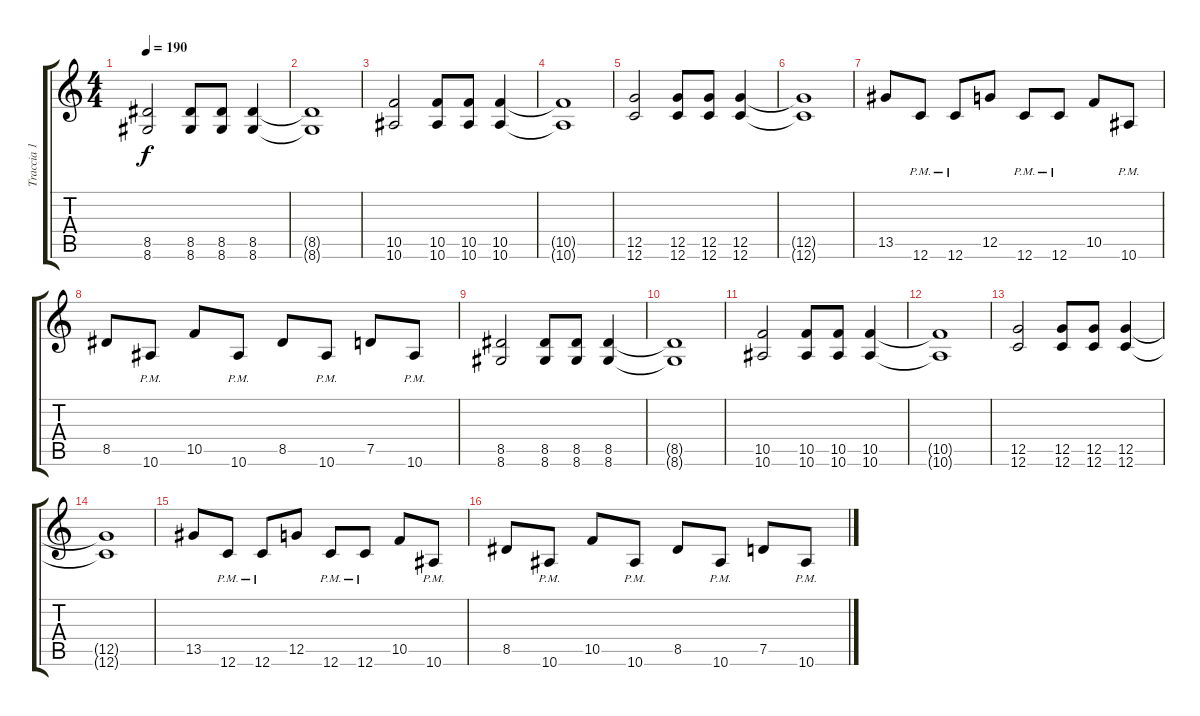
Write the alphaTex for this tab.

\track ("Traccia 1" "Traccia 1") {instrument distortionguitar}
\staff {score tabs}
\tuning (D4 A3 F3 C3 G2 C2) {hide}
\ts (4 4)
\tempo 190
\clef g2
\ks c
(8.5 8.6).2{dy f} (8.5 8.6).8 (8.5 8.6).8 (8.5 8.6).4 |
(8.5{t} 8.6{t}).1 |
(10.5 10.6).2 (10.5 10.6).8 (10.5 10.6).8 (10.5 10.6).4 |
(10.5{t} 10.6{t}).1 |
(12.5 12.6).2 (12.5 12.6).8 (12.5 12.6).8 (12.5 12.6).4 |
(12.5{t} 12.6{t}).1 |
13.5.8 12.6{pm}.8 12.6{pm}.8 12.5.8 12.6{pm}.8 12.6{pm}.8 10.5.8 10.6{pm}.8 |
8.5.8 10.6{pm}.8 10.5.8 10.6{pm}.8 8.5.8 10.6{pm}.8 7.5.8 10.6{pm}.8 |
(8.5 8.6).2 (8.5 8.6).8 (8.5 8.6).8 (8.5 8.6).4 |
(8.5{t} 8.6{t}).1 |
(10.5 10.6).2 (10.5 10.6).8 (10.5 10.6).8 (10.5 10.6).4 |
(10.5{t} 10.6{t}).1 |
(12.5 12.6).2 (12.5 12.6).8 (12.5 12.6).8 (12.5 12.6).4 |
(12.5{t} 12.6{t}).1 |
13.5.8 12.6{pm}.8 12.6{pm}.8 12.5.8 12.6{pm}.8 12.6{pm}.8 10.5.8 10.6{pm}.8 |
8.5.8 10.6{pm}.8 10.5.8 10.6{pm}.8 8.5.8 10.6{pm}.8 7.5.8 10.6{pm}.8
